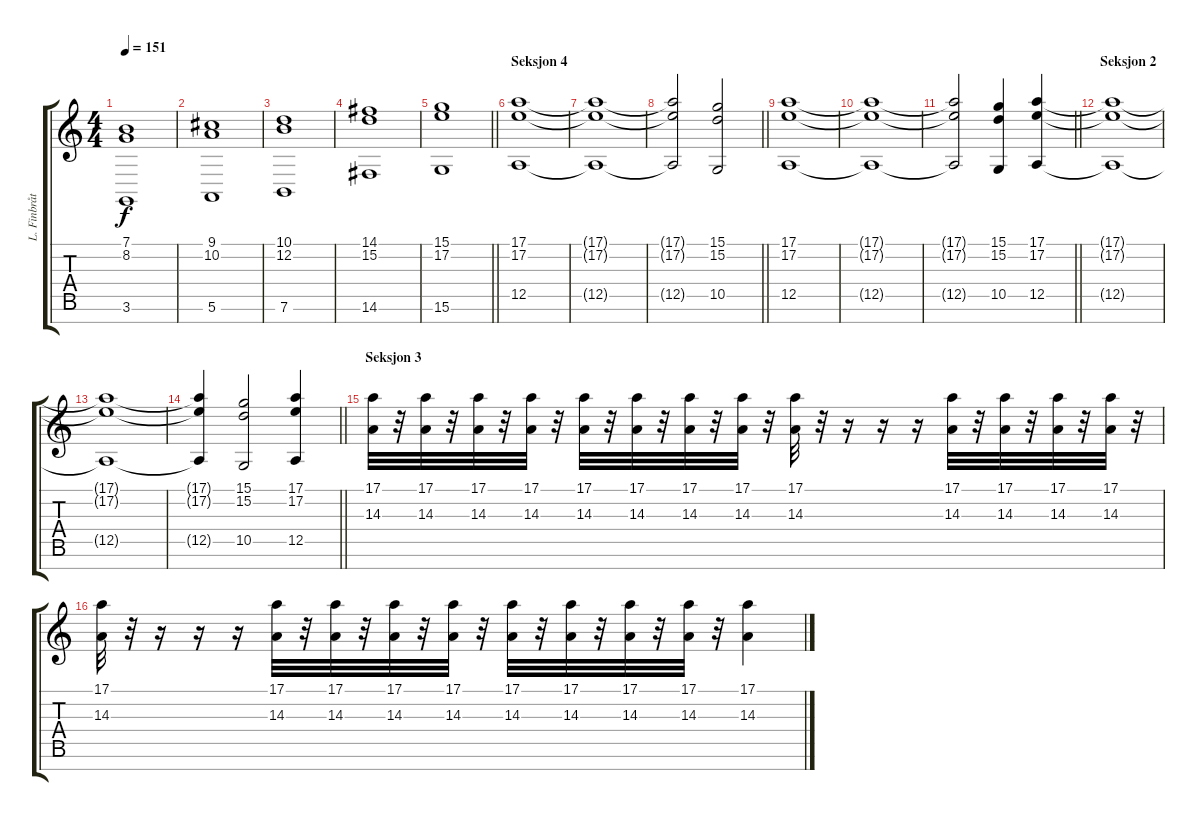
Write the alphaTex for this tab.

\track ("L. Finbråten" "L. Finbråt") {instrument stringensemble1}
\staff {score tabs}
\tuning (E4 B3 G3 D3 A2 E2 B1) {hide}
\ts (4 4)
\tempo 151
\clef g2
\ks c
(7.1 8.2 3.6).1{dy f} |
(9.1 10.2 5.6).1 |
(10.1 12.2 7.6).1 |
(14.1 15.2 14.6).1 |
\barLineRight lightlight
(15.1 17.2 15.6).1 |
\section ("" "Seksjon 4")
(17.1 17.2 12.5).1{volume 11} |
(17.1{t} 17.2{t} 12.5{t}).1 |
\barLineRight lightlight
(17.1{t} 17.2{t} 12.5{t}).2 (15.1 15.2 10.5).2 |
\section ("" " ")
(17.1 17.2 12.5).1 |
(17.1{t} 17.2{t} 12.5{t}).1 |
\barLineRight lightlight
(17.1{t} 17.2{t} 12.5{t}).2 (15.1 15.2 10.5).4 (17.1 17.2 12.5).4 |
\section ("" "Seksjon 2")
(17.1{t} 17.2{t} 12.5{t}).1 |
(17.1{t} 17.2{t} 12.5{t}).1 |
\barLineRight lightlight
(17.1{t} 17.2{t} 12.5{t}).4 (15.1 15.2 10.5).2 (17.1 17.2 12.5).4 |
\section ("" "Seksjon 3")
(17.1 14.3).32{volume 16} r.32 (17.1 14.3).32 r.32 (17.1 14.3).32 r.32 (17.1 14.3).32 r.32 (17.1 14.3).32 r.32 (17.1 14.3).32 r.32 (17.1 14.3).32 r.32 (17.1 14.3).32 r.32 (17.1 14.3).32 r.32 r.16 r.16 r.16 (17.1 14.3).32 r.32 (17.1 14.3).32 r.32 (17.1 14.3).32 r.32 (17.1 14.3).32 r.32 |
(17.1 14.3).32 r.32 r.16 r.16 r.16 (17.1 14.3).32 r.32 (17.1 14.3).32 r.32 (17.1 14.3).32 r.32 (17.1 14.3).32 r.32 (17.1 14.3).32 r.32 (17.1 14.3).32 r.32 (17.1 14.3).32 r.32 (17.1 14.3).32 r.32 (17.1 14.3).4
